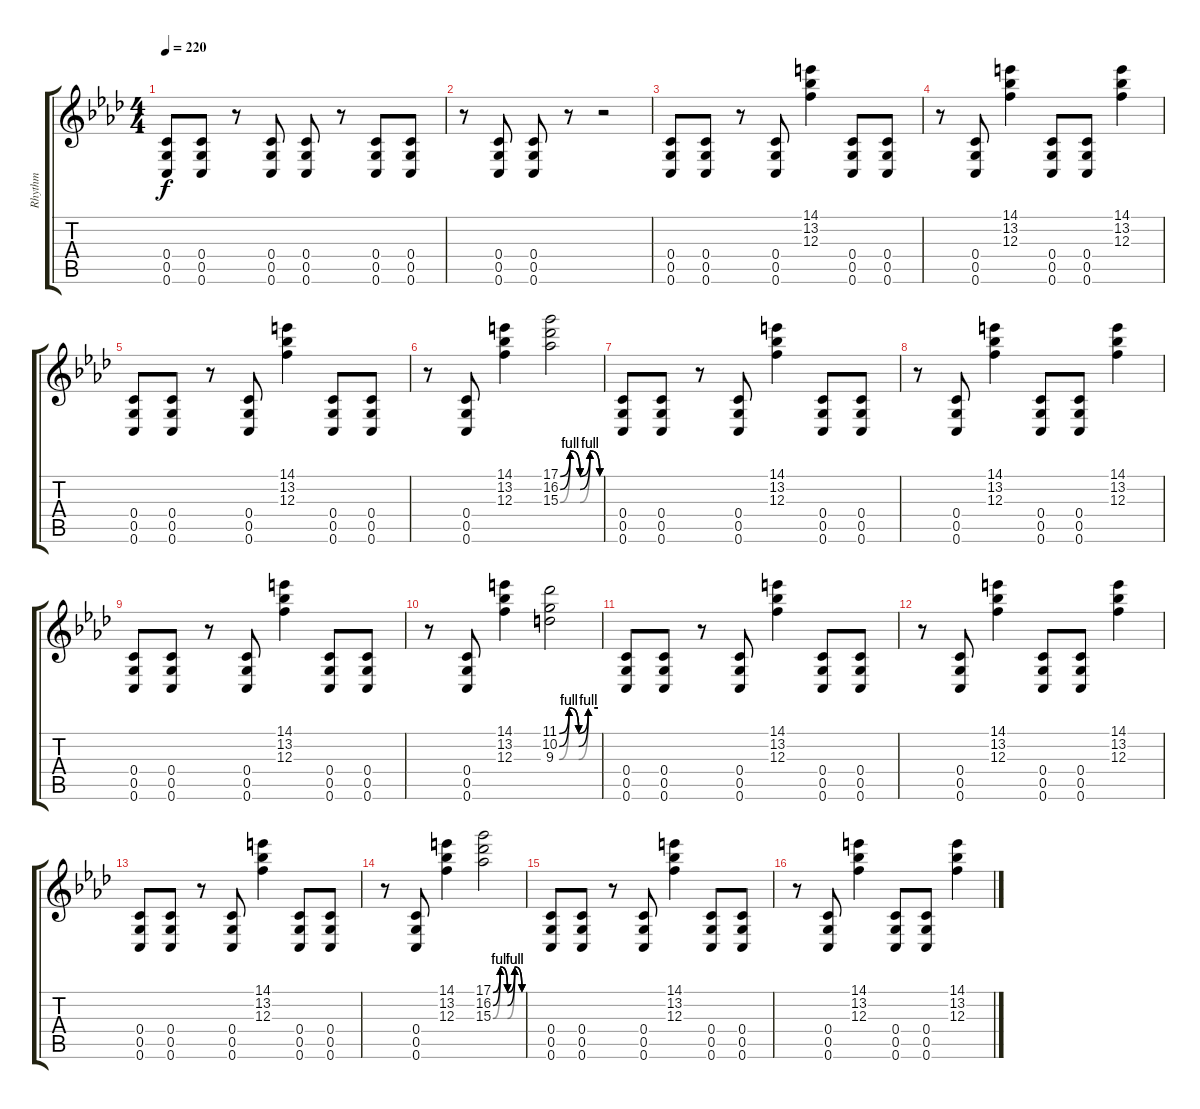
\track ("Rhythm" "Rhythm") {instrument distortionguitar}
\staff {score tabs}
\tuning (D4 A3 F3 C3 G2 C2) {hide}
\ts (4 4)
\tempo 220
\clef g2
\ks fminor
(0.4 0.5 0.6).8{dy f} (0.4 0.5 0.6).8 r.8 (0.4 0.5 0.6).8 (0.4 0.5 0.6).8 r.8 (0.4 0.5 0.6).8 (0.4 0.5 0.6).8 |
r.8 (0.4 0.5 0.6).8 (0.4 0.5 0.6).8 r.8 r.2 |
(0.4 0.5 0.6).8 (0.4 0.5 0.6).8 r.8 (0.4 0.5 0.6).8 (14.1 13.2 12.3).4 (0.4 0.5 0.6).8 (0.4 0.5 0.6).8 |
r.8 (0.4 0.5 0.6).8 (14.1 13.2 12.3).4 (0.4 0.5 0.6).8 (0.4 0.5 0.6).8 (14.1 13.2 12.3).4 |
(0.4 0.5 0.6).8 (0.4 0.5 0.6).8 r.8 (0.4 0.5 0.6).8 (14.1 13.2 12.3).4 (0.4 0.5 0.6).8 (0.4 0.5 0.6).8 |
r.8 (0.4 0.5 0.6).8 (14.1 13.2 12.3).4 (17.1{be (custom 0 0 15 4 30 0 45 4 60 0)} 16.2{be (custom 0 0 15 4 30 0 45 4 60 0)} 15.3{be (custom 0 0 15 4 30 0 45 4 60 0)}).2 |
(0.4 0.5 0.6).8 (0.4 0.5 0.6).8 r.8 (0.4 0.5 0.6).8 (14.1 13.2 12.3).4 (0.4 0.5 0.6).8 (0.4 0.5 0.6).8 |
r.8 (0.4 0.5 0.6).8 (14.1 13.2 12.3).4 (0.4 0.5 0.6).8 (0.4 0.5 0.6).8 (14.1 13.2 12.3).4 |
(0.4 0.5 0.6).8 (0.4 0.5 0.6).8 r.8 (0.4 0.5 0.6).8 (14.1 13.2 12.3).4 (0.4 0.5 0.6).8 (0.4 0.5 0.6).8 |
r.8 (0.4 0.5 0.6).8 (14.1 13.2 12.3).4 (11.1{be (custom 0 0 15 4 30 0 45 4 60 4)} 10.2{be (custom 0 0 15 4 30 0 45 4 60 4)} 9.3{be (custom 0 0 15 4 30 0 45 4 60 4)}).2 |
(0.4 0.5 0.6).8 (0.4 0.5 0.6).8 r.8 (0.4 0.5 0.6).8 (14.1 13.2 12.3).4 (0.4 0.5 0.6).8 (0.4 0.5 0.6).8 |
r.8 (0.4 0.5 0.6).8 (14.1 13.2 12.3).4 (0.4 0.5 0.6).8 (0.4 0.5 0.6).8 (14.1 13.2 12.3).4 |
(0.4 0.5 0.6).8 (0.4 0.5 0.6).8 r.8 (0.4 0.5 0.6).8 (14.1 13.2 12.3).4 (0.4 0.5 0.6).8 (0.4 0.5 0.6).8 |
r.8 (0.4 0.5 0.6).8 (14.1 13.2 12.3).4 (17.1{be (custom 0 0 15 4 30 0 45 4 60 0)} 16.2{be (custom 0 0 15 4 30 0 45 4 60 0)} 15.3{be (custom 0 0 15 4 30 0 45 4 60 0)}).2 |
(0.4 0.5 0.6).8 (0.4 0.5 0.6).8 r.8 (0.4 0.5 0.6).8 (14.1 13.2 12.3).4 (0.4 0.5 0.6).8 (0.4 0.5 0.6).8 |
r.8 (0.4 0.5 0.6).8 (14.1 13.2 12.3).4 (0.4 0.5 0.6).8 (0.4 0.5 0.6).8 (14.1 13.2 12.3).4
